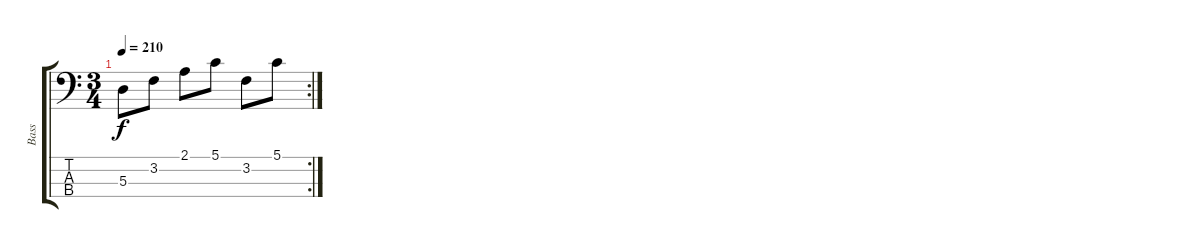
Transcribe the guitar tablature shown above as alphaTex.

\track ("Bass" "Bass") {instrument electricbassfinger}
\staff {score tabs}
\tuning (G2 D2 A1 E1) {hide}
\rc 2
\ts (3 4)
\tempo 210
\clef f4
\ks c
5.3.8{dy f} 3.2.8 2.1.8 5.1.8 3.2.8 5.1.8
